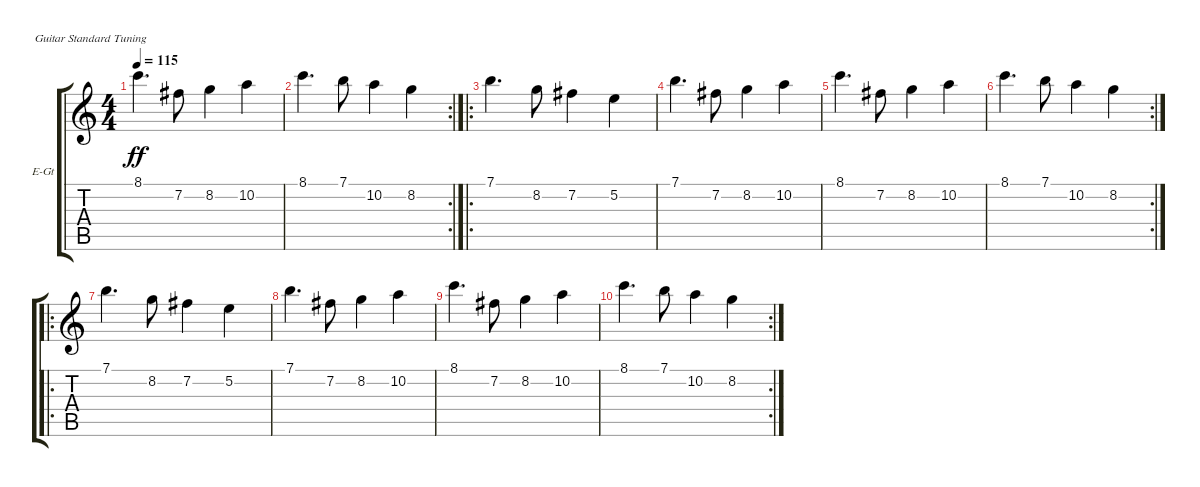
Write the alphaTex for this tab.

\defaultSystemsLayout 4
\bracketExtendMode groupsimilarinstruments
\firstSystemTrackNameOrientation horizontal
\otherSystemsTrackNameOrientation horizontal
\track ("Electric Guitar" "E-Gt") {instrument electricguitarclean}
\staff {score tabs}
\tuning (E4 B3 G3 D3 A2 E2)
\ts (4 4)
\tempo 115
\clef g2
\ks c
8.1.4{d dy ff} 7.2.8 8.2.4 10.2.4 |
\rc 2
8.1.4{d} 7.1.8 10.2.4 8.2.4 |
\ro
7.1.4{d} 8.2.8 7.2.4 5.2.4 |
7.1.4{d} 7.2.8 8.2.4 10.2.4 |
8.1.4{d} 7.2.8 8.2.4 10.2.4 |
\rc 2
8.1.4{d} 7.1.8 10.2.4 8.2.4 |
\ro
7.1.4{d} 8.2.8 7.2.4 5.2.4 |
7.1.4{d} 7.2.8 8.2.4 10.2.4 |
8.1.4{d} 7.2.8 8.2.4 10.2.4 |
\rc 2
8.1.4{d} 7.1.8 10.2.4 8.2.4
